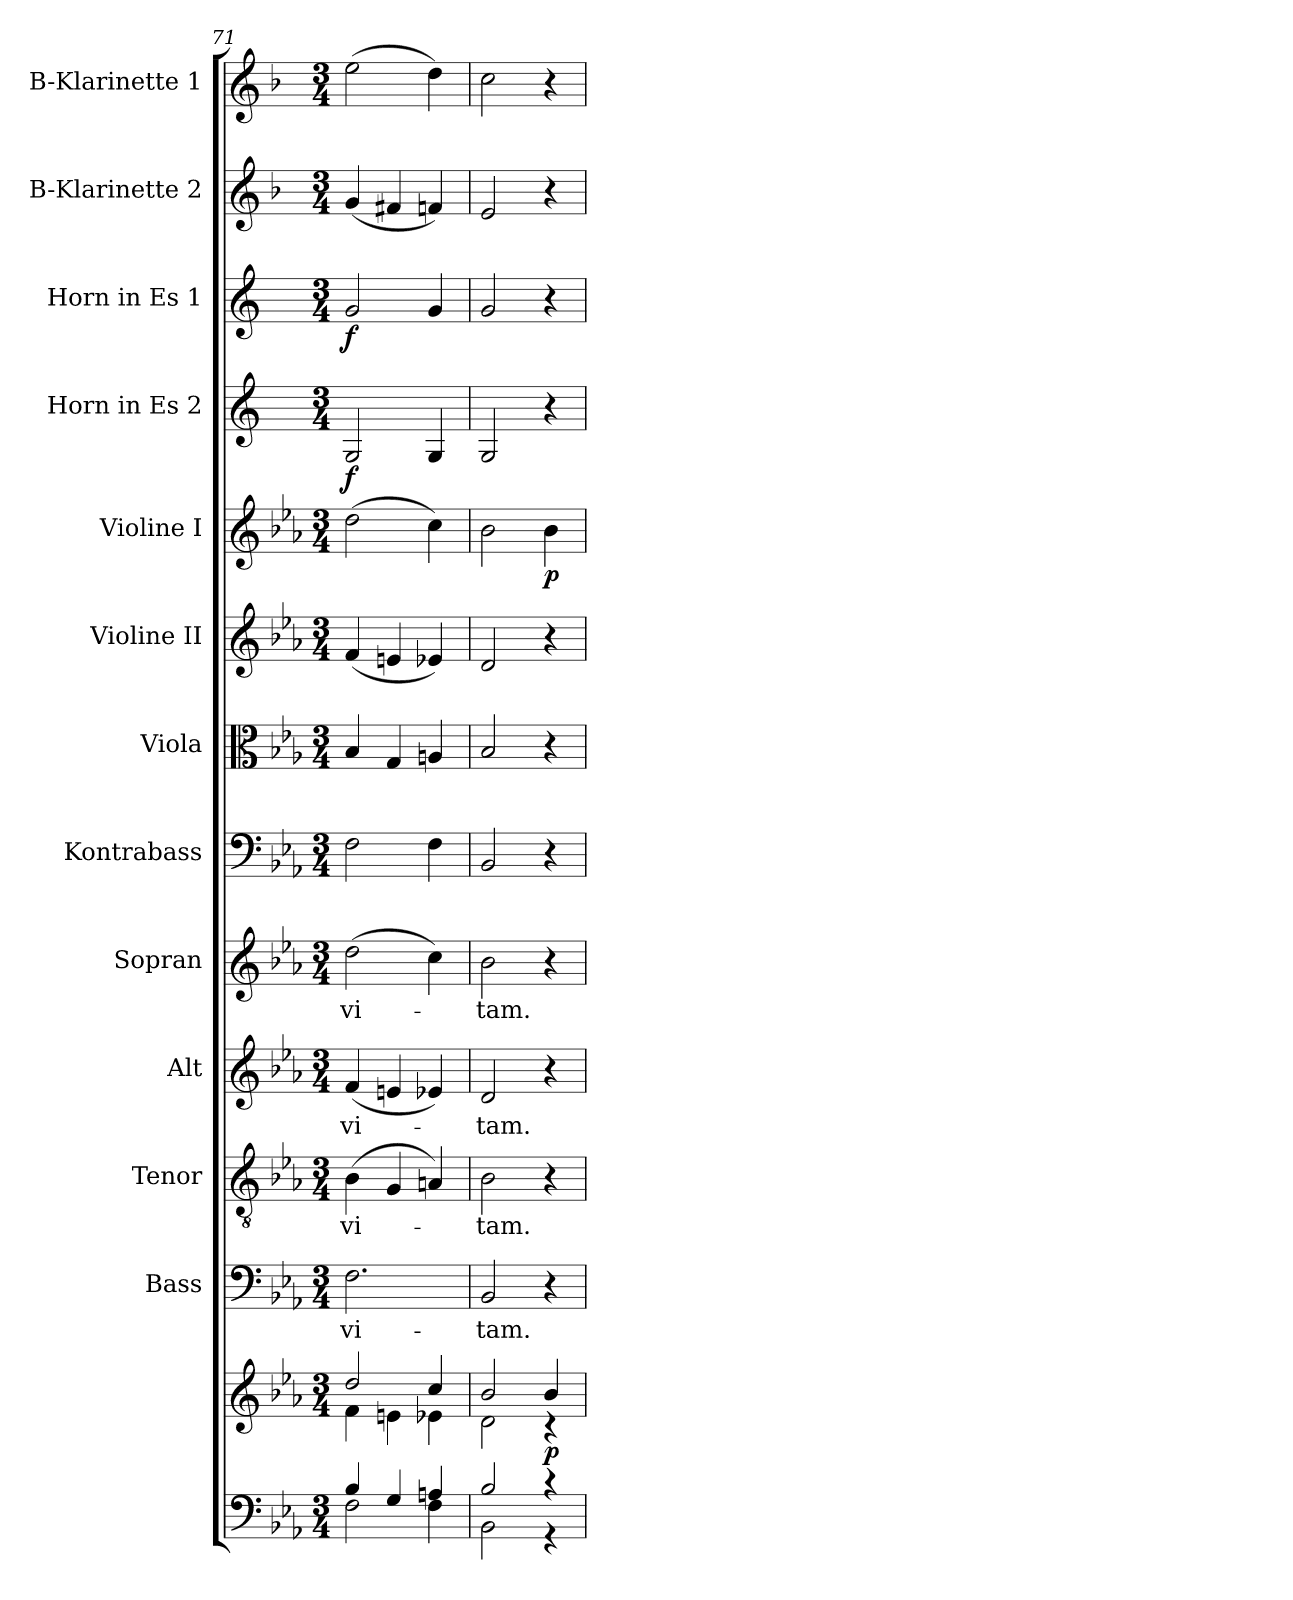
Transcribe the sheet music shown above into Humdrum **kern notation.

**kern	**kern	**dynam	**kern	**text	**kern	**text	**kern	**text	**kern	**text	**kern	**kern	**kern	**kern	**dynam	**kern	**dynam	**kern	**dynam	**kern	**kern
*part13	*part13	*part13	*part12	*part12	*part11	*part11	*part10	*part10	*part9	*part9	*part8	*part7	*part6	*part5	*part5	*part4	*part4	*part3	*part3	*part2	*part1
*staff14	*staff13	*staff13/14	*staff12	*staff12	*staff11	*staff11	*staff10	*staff10	*staff9	*staff9	*staff8	*staff7	*staff6	*staff5	*staff5	*staff4	*staff4	*staff3	*staff3	*staff2	*staff1
*	*	*	*I"Bass	*	*I"Tenor	*	*I"Alt	*	*I"Sopran	*	*I"Kontrabass	*I"Viola	*I"Violine II	*I"Violine I	*	*I"Horn in Es 2	*	*I"Horn in Es 1	*	*I"B-Klarinette 2	*I"B-Klarinette 1
*	*	*	*I'B.	*	*I'T.	*	*I'A.	*	*I'S.	*	*I'Kb.	*I'Vla.	*I'Vl. II	*I'Vl. I	*	*	*	*	*	*I'B Kl. 2	*I'B Kl. 1
*clefF4	*clefG2	*	*clefF4	*	*clefGv2	*	*clefG2	*	*clefG2	*	*clefF4	*clefC3	*clefG2	*clefG2	*	*clefG2	*	*clefG2	*	*clefG2	*clefG2
*	*	*	*	*	*	*	*	*	*	*	*ITrd7c12	*	*	*	*	*ITrd5c9	*	*ITrd5c9	*	*ITrd1c2	*ITrd1c2
*k[b-e-a-]	*k[b-e-a-]	*	*k[b-e-a-]	*	*k[b-e-a-]	*	*k[b-e-a-]	*	*k[b-e-a-]	*	*k[b-e-a-]	*k[b-e-a-]	*k[b-e-a-]	*k[b-e-a-]	*	*k[b-e-a-]	*	*k[b-e-a-]	*	*k[b-e-a-]	*k[b-e-a-]
*E-:	*E-:	*	*E-:	*	*E-:	*	*E-:	*	*E-:	*	*E-:	*E-:	*E-:	*E-:	*	*E-:	*	*E-:	*	*E-:	*E-:
*M3/4	*M3/4	*	*M3/4	*	*M3/4	*	*M3/4	*	*M3/4	*	*M3/4	*M3/4	*M3/4	*M3/4	*	*M3/4	*	*M3/4	*	*M3/4	*M3/4
=71	=71	=71	=71	=71	=71	=71	=71	=71	=71	=71	=71	=71	=71	=71	=71	=71	=71	=71	=71	=71	=71
*^	*^	*	*	*	*	*	*	*	*	*	*	*	*	*	*	*	*	*	*	*	*
!	!	!	!	!	!	!LO:LY:b	!	!LO:LY:b	!	!LO:LY:b	!	!LO:LY:b	!	!	!	!	!	!	!LO:DY:b	!	!LO:DY:b	!	!
4B-/	2F\	2dd/	4f\	.	2.F\	vi-	(>4B-\	vi-	(<4f/	vi-	(>2dd\	vi-	2FF\	4B-/	(<4f/	(>2dd\	.	2BB-/	f	2B-/	f	(<4f/	(>2dd\
4G/	.	.	4en\	.	.	.	4G/	.	4en/	.	.	.	.	4G/	4en/	.	.	.	.	.	.	4en/	.
4An/	4F\	4cc/	4e-X\	.	.	.	4An/)	.	4e-X/)	.	4cc\)	.	4FF\	4An/	4e-X/)	4cc\)	.	4BB-/	.	4B-/	.	4e-X/)	4cc\)
=72	=72	=72	=72	=72	=72	=72	=72	=72	=72	=72	=72	=72	=72	=72	=72	=72	=72	=72	=72	=72	=72	=72	=72
!	!	!	!	!	!	!LO:LY:b	!	!LO:LY:b	!	!LO:LY:b	!	!LO:LY:b	!	!	!	!	!	!	!	!	!	!	!
2B-/	2BB-\	2b-/	2d\	.	2BB-/	-tam.	2B-\	-tam.	2d/	-tam.	2b-\	-tam.	2BBB-/	2B-/	2d/	2b-\	.	2BB-/	.	2B-/	.	2d/	2b-\
!	!	!	!	!LO:DY:b	!	!	!	!	!	!	!	!	!	!	!	!	!LO:DY:b	!	!	!	!	!	!
4r	4r	4b-/	4rc	p	4r	.	4r	.	4r	.	4r	.	4r	4r	4r	4b-\	p	4r	.	4r	.	4r	4r
*v	*v	*	*	*	*	*	*	*	*	*	*	*	*	*	*	*	*	*	*	*	*	*	*
*	*v	*v	*	*	*	*	*	*	*	*	*	*	*	*	*	*	*	*	*	*	*	*
=	=	=	=	=	=	=	=	=	=	=	=	=	=	=	=	=	=	=	=	=	=
*-	*-	*-	*-	*-	*-	*-	*-	*-	*-	*-	*-	*-	*-	*-	*-	*-	*-	*-	*-	*-	*-
